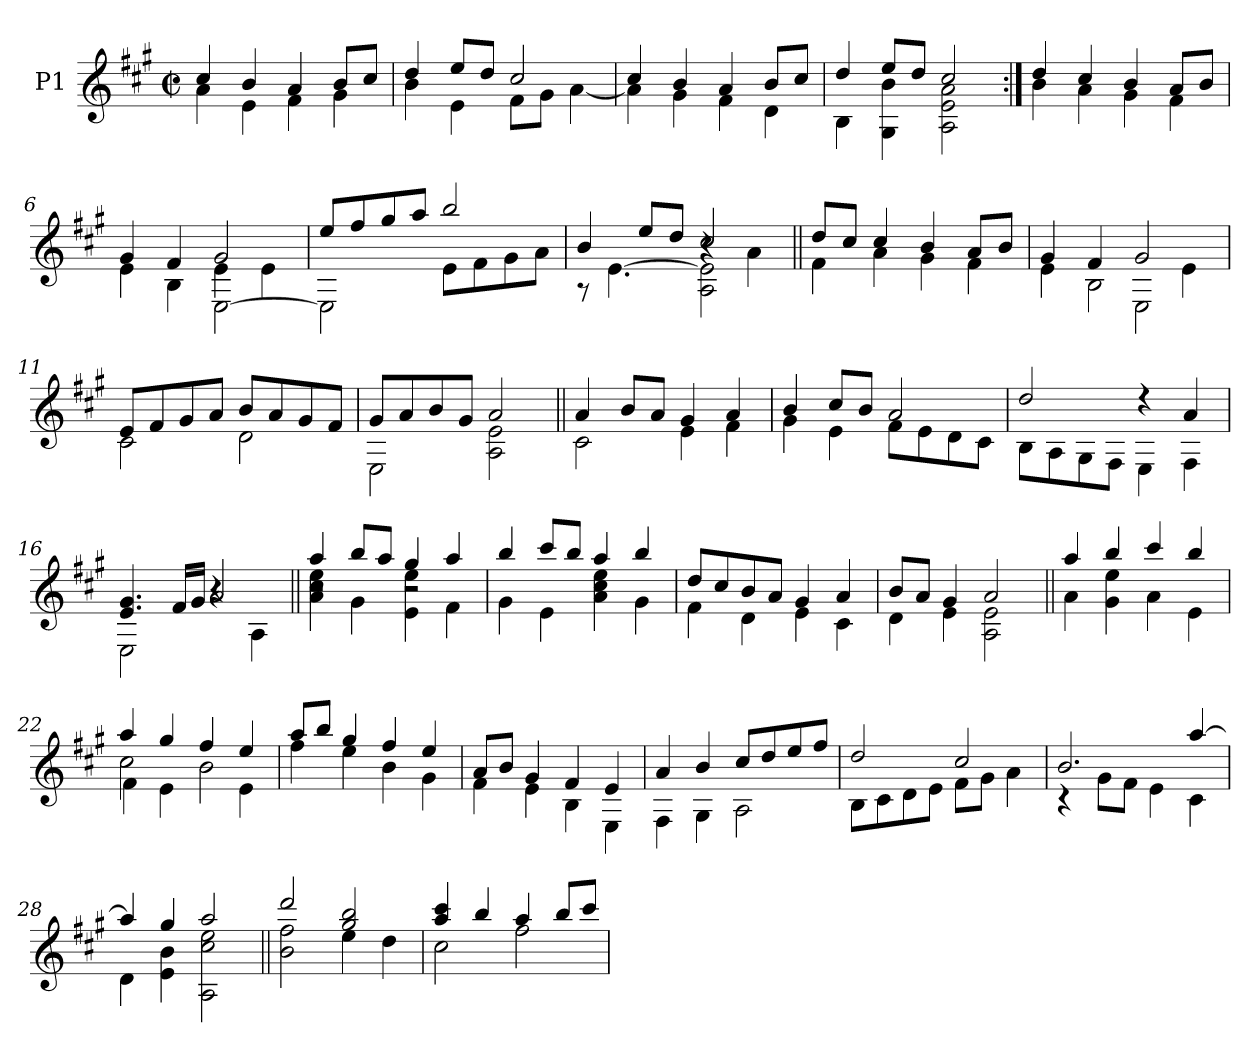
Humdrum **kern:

**kern
*part1
*staff1
*I"P1
!!LO:PB:g=z
*clefG2
*ITrd7c12
*k[f#c#g#]
*f#:
*M2/2
*met(c|)
*MM96
=1
*^
4c#i/	4Ai\
4Bi/	4Ei\
4Ai/	4F#i\
8Bi/L	4G#i\
8c#i/J	.
=2	=2
4di/	4Bi\
8ei/L	4Ei\
8di/J	.
2c#i/	8F#i\L
.	8G#i\J
.	[4Ai\
=3	=3
4c#i/	4Ai\]
4Bi/	4G#i\
4Ai/	4F#i\
8Bi/L	4Di\
8c#i/J	.
=4	=4
4di/	4BBi\
8ei/L	4GG#i\ 4Bi
8di/J	.
2c#i/	2AAi\ 2Ei 2Ai
=5:|!	=5:|!
4di/	4Bi\
4c#i/	4Ai\
4Bi/	4G#i\
8Ai/L	4F#i\
8Bi/J	.
!!LO:LB:g=z	!!
=6	=6
*	*^
4G#i/	4Ei\	2ryy
4F#i/	4BBi\	.
2G#i/	4Ei\	[2EEi\
.	4Ei\	.
=7	=7	=7
8ei/L	2ryy	2EEi\]
8f#i/	.	.
8g#i/	.	.
8ai/J	.	.
2bi/	8Ei\L	2ryy
.	8F#i\	.
.	8G#i\	.
.	8Ai\J	.
=8	=8	=8
4Bi/	2ryy	8r
.	.	[4.Ei\
8ei/L	.	.
8di/J	.	.
2c#i/	4r	2AAi\ 2Ei]
.	4Ai\	.
=9||	=9||	=9||
8di/L	4F#i\	1ryy
8c#i/J	.	.
4c#i/	4Ai\	.
4Bi/	4G#i\	.
8Ai/L	4F#i\	.
8Bi/J	.	.
=10	=10	=10
4G#i/	4Ei\	2ryy
4F#i/	2BBi\	.
2G#i/	.	2EEi\
.	4Ei\	.
!!LO:LB:g=z	!!	!!
=11	=11	=11
8Ei/L	2C#i\	1ryy
8F#i/	.	.
8G#i/	.	.
8Ai/J	.	.
8Bi/L	2Di\	.
8Ai/	.	.
8G#i/	.	.
8F#i/J	.	.
*	*v	*v
=12	=12
8G#i/L	2EEi\
8Ai/	.
8Bi/	.
8G#i/J	.
2Ai/	2AAi\ 2Ei
=13||	=13||
4Ai/	2C#i\
8Bi/L	.
8Ai/J	.
4G#i/	4Ei\
4Ai/	4F#i\
=14	=14
4Bi/	4G#i\
8c#i/L	4Ei\
8Bi/J	.
2Ai/	8F#i\L
.	8Ei\
.	8Di\
.	8C#i\J
!!LO:LB:g=z	!!
=15	=15
2di/	8BBi\L
.	8AAi\
.	8GG#i\
.	8FF#i\J
4r	4EEi\
4Ai/	4FF#i\
=16	=16
*^	*^
4.Ei/ 4.G#i	2EEi\	1ryy	1ryy
16F#i/LL	.	.	.
16G#i/JJ	.	.	.
2Ai/	4r	.	.
.	4AAi\	.	.
*	*	*v	*v
=17||	=17||	=17||
4ai/	4Ai\ 4c#i 4ei	2r
8bi/L	4G#i\	.
8ai/J	.	.
4g#i/	4Ei\ 4ei	2r
4ai/	4F#i\	.
=18	=18	=18
4bi/	4G#i\	1ryy
8cc#i/L	4Ei\	.
8bi/J	.	.
4ai/	4Ai\ 4c#i 4ei	.
4bi/	4G#i\	.
*	*v	*v
=19	=19
8di/L	4F#i\
8c#i/	.
8Bi/	4Di\
8Ai/J	.
4G#i/	4Ei\
4Ai/	4C#i\
!!LO:LB:g=z	!!
=20	=20
*	*^
8Bi/L	4Di\	1ryy
8Ai/J	.	.
4G#i/	4Ei\	.
2Ai/	2AAi\ 2Ei	.
*	*v	*v
=21||	=21||
4ai/	4Ai\
4bi/	4G#i\ 4ei
4cc#i/	4Ai\
4bi/	4Ei\
=22	=22
*	*^
4ai/	2c#i\	4F#i\
4g#i/	.	4Ei\
4f#i/	2Bi\	4ryy
4ei/	.	4Ei\
=23	=23	=23
8ai/L	4f#i\	1ryy
8bi/J	.	.
4g#i/	4ei\	.
4f#i/	4Bi\	.
4ei/	4G#i\	.
*	*v	*v
=24	=24
8Ai/L	4F#i\
8Bi/J	.
4G#i/	4Ei\
4F#i/	4BBi\
4Ei/	4EEi\
!!LO:LB:g=z	!!
=25	=25
4Ai/	4FF#i\
4Bi/	4GG#i\
8c#i/L	2AAi\
8di/	.
8ei/	.
8f#i/J	.
=26	=26
2di/	8BBi\L
.	8C#i\
.	8Di\
.	8Ei\J
2c#i/	8F#i\L
.	8G#i\J
.	4Ai\
=27	=27
2.Bi/	4r
.	8G#i\L
.	8F#i\J
.	4Ei\
[4ai/	4C#i\
=28	=28
4ai/]	4Di\
4g#i/	4Ei\ 4Bi
2ai/	2AAi\ 2c#i 2ei
!!LO:PB:g=z	!!
=29||	=29||
2ddi/	2Bi\ 2f#i
2g#i/ 2bi	4ei\
.	4di\
=30	=30
4ai/ 4cc#i	2c#i\
4bi/	.
4ai/	2f#i\
8bi/L	.
8cc#i/J	.
*v	*v
=
*-
